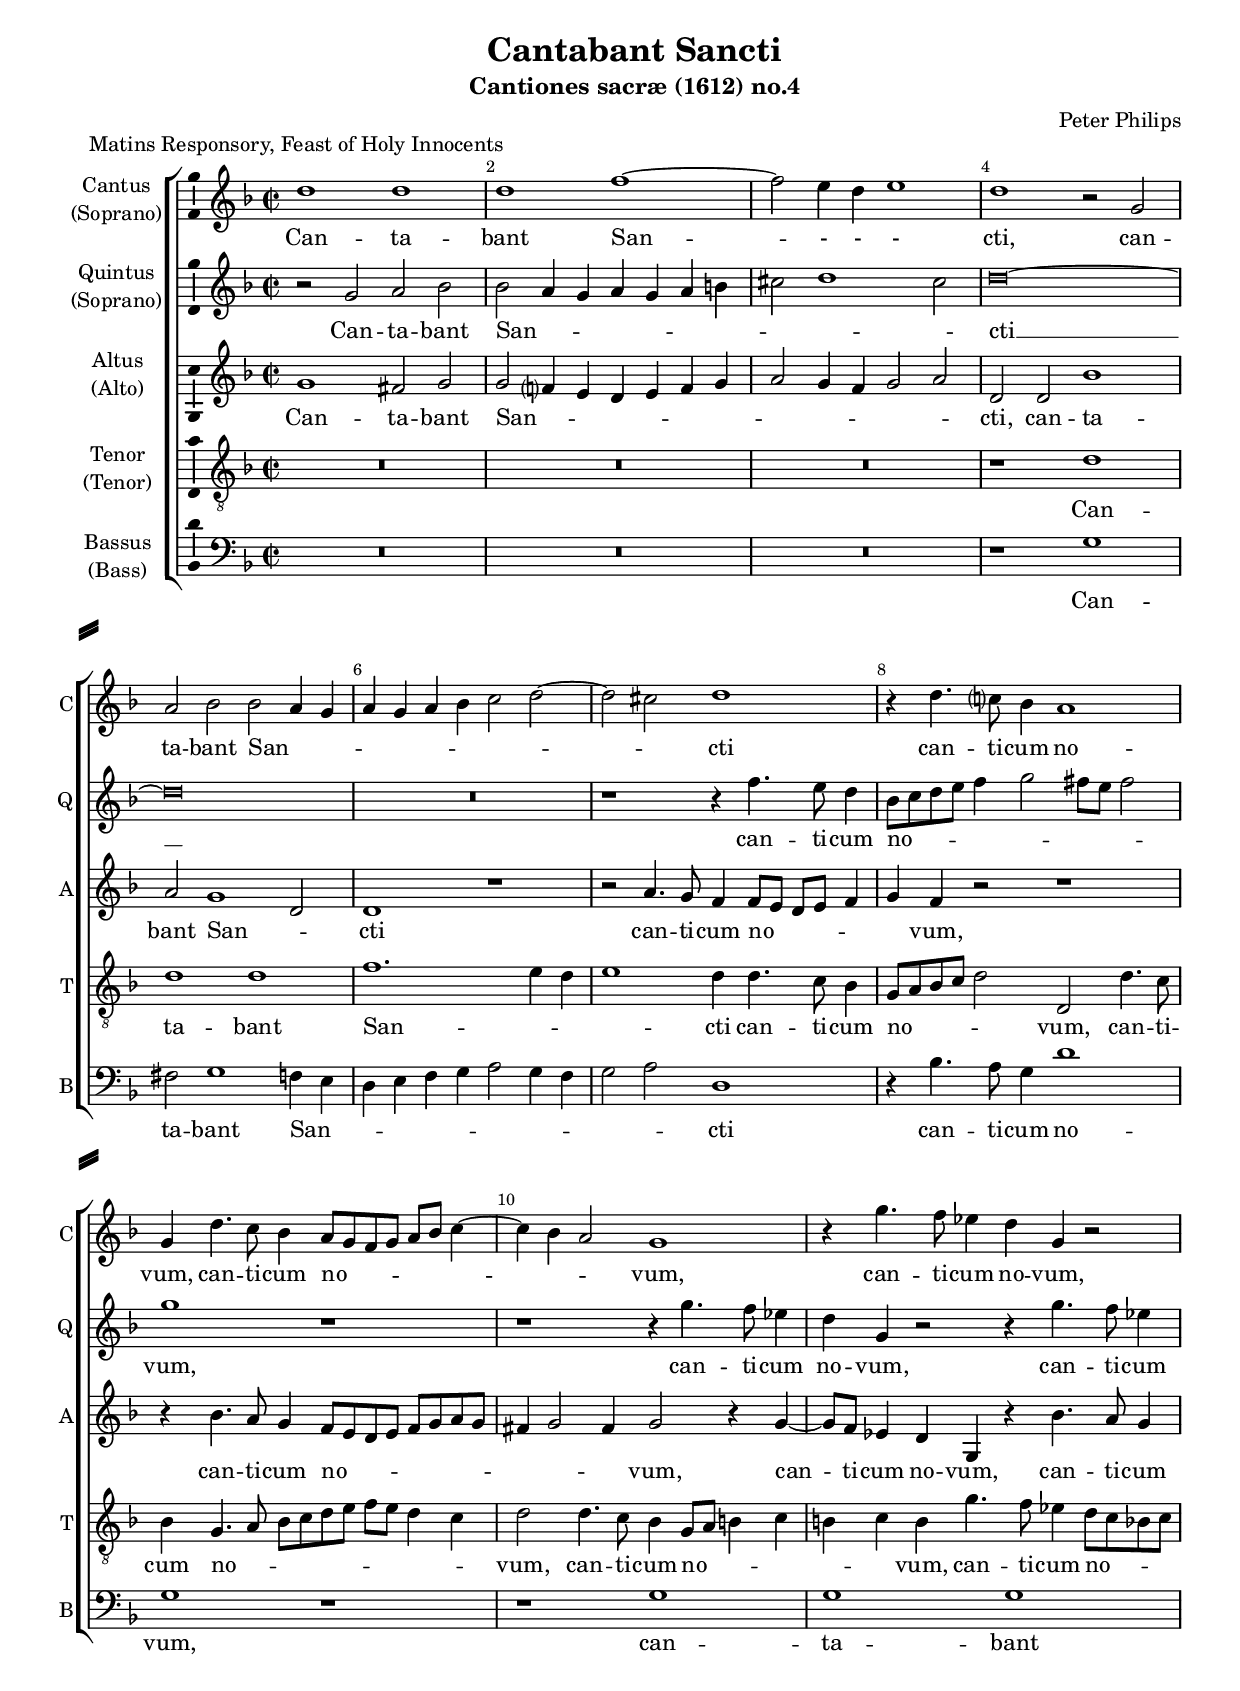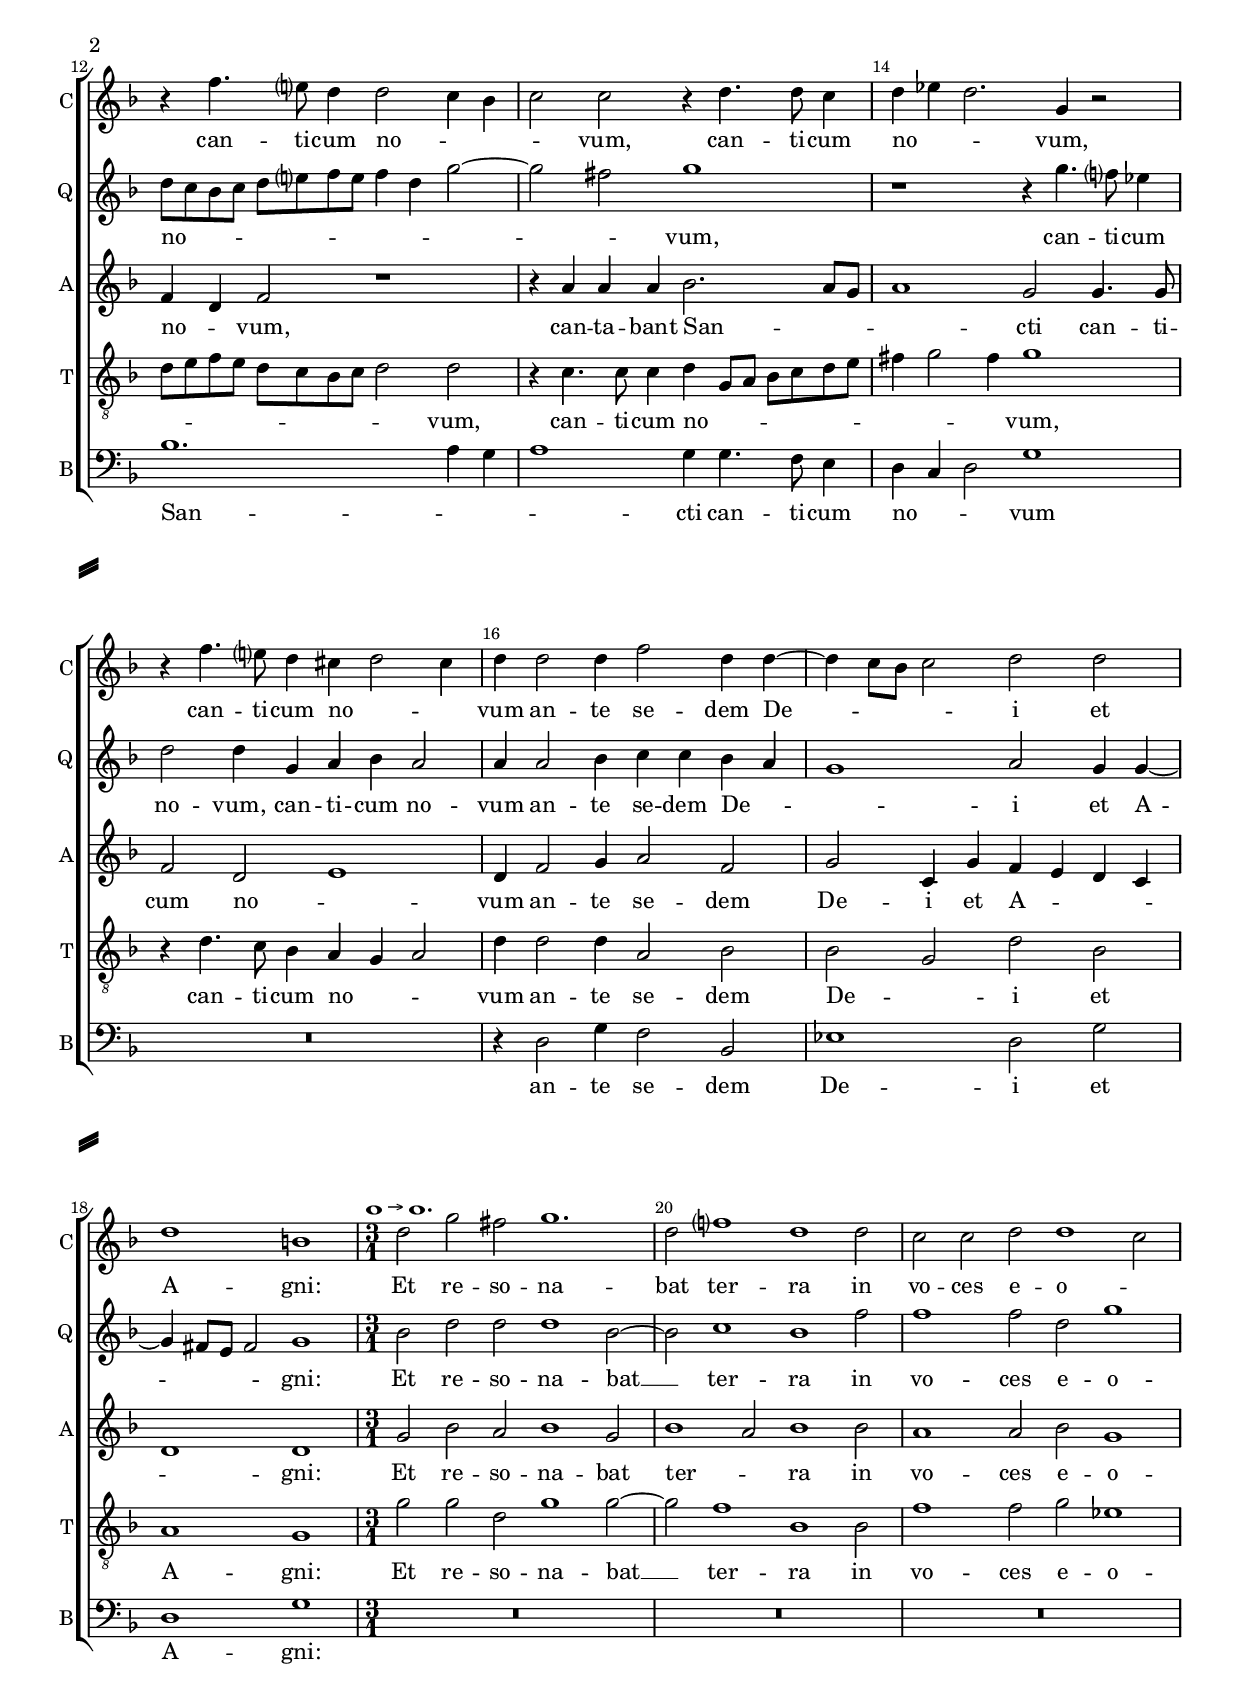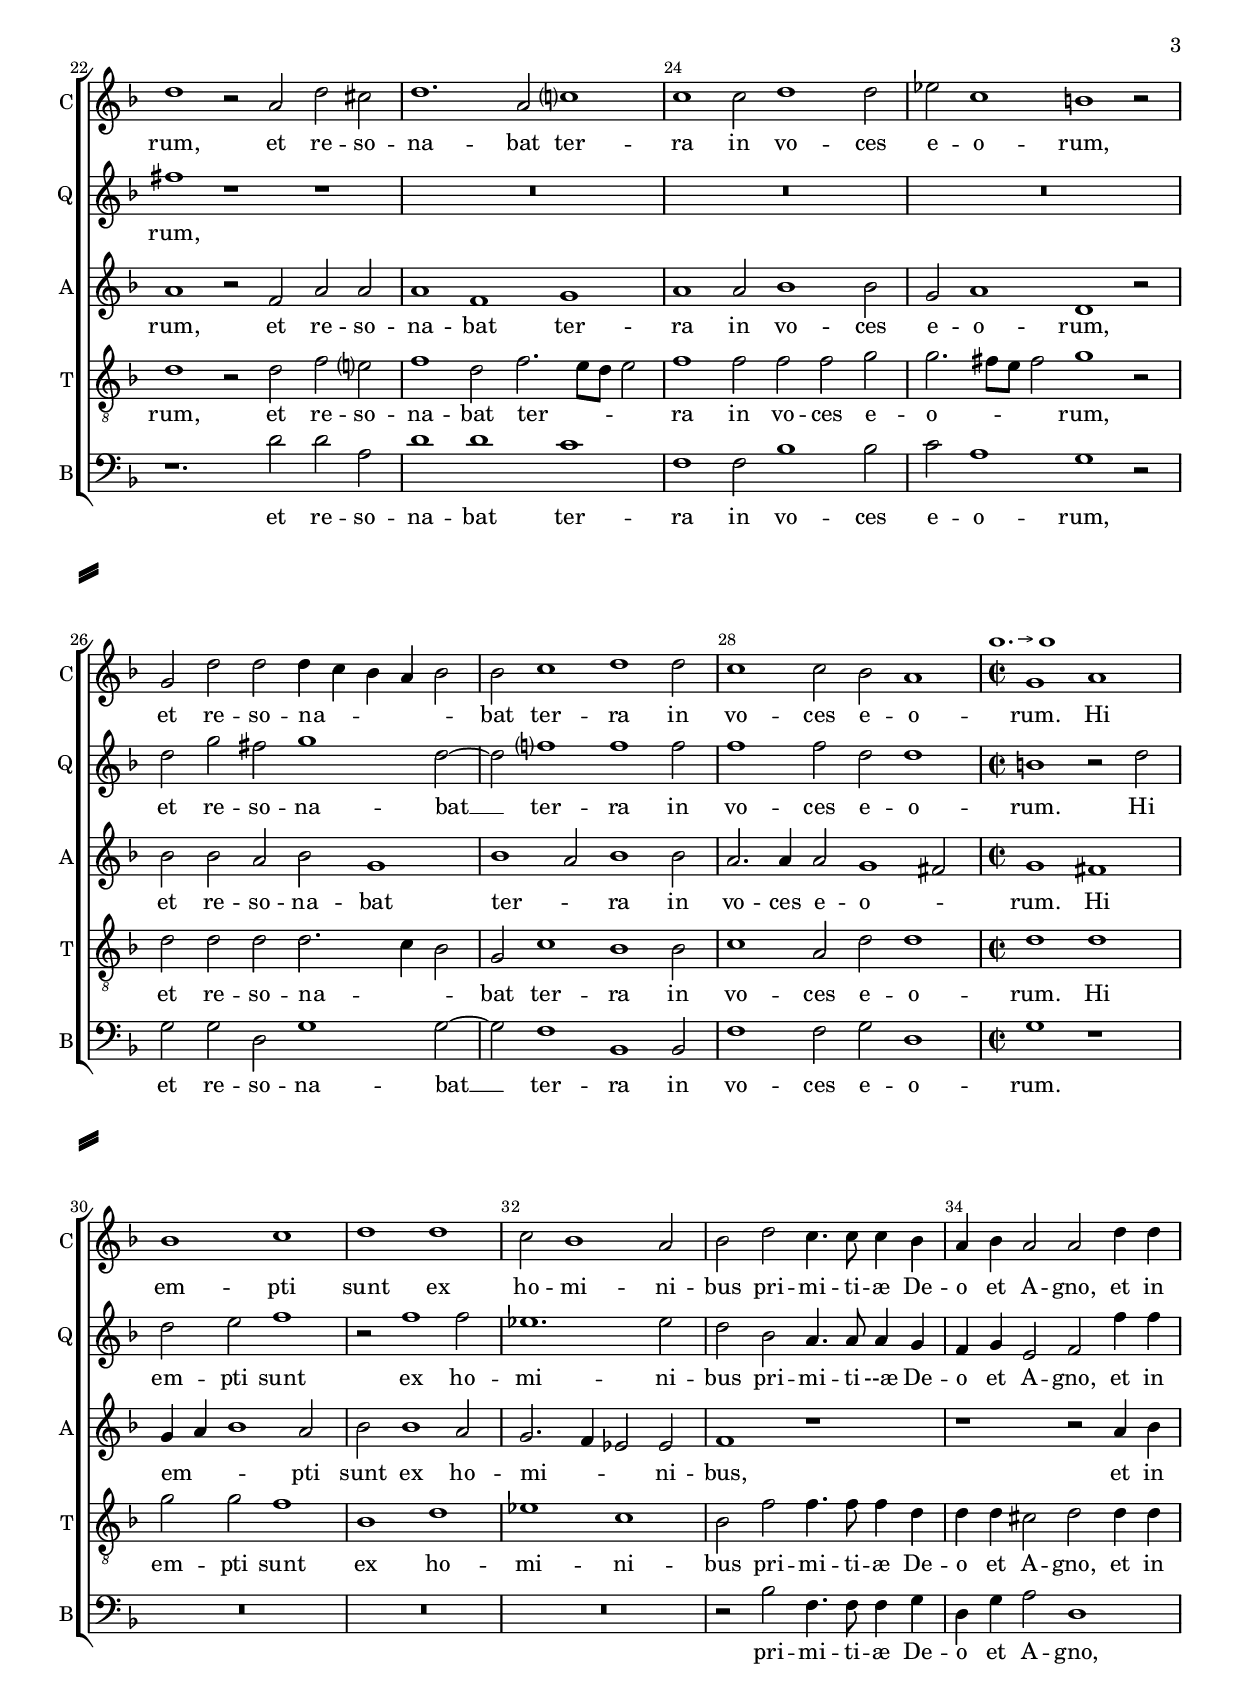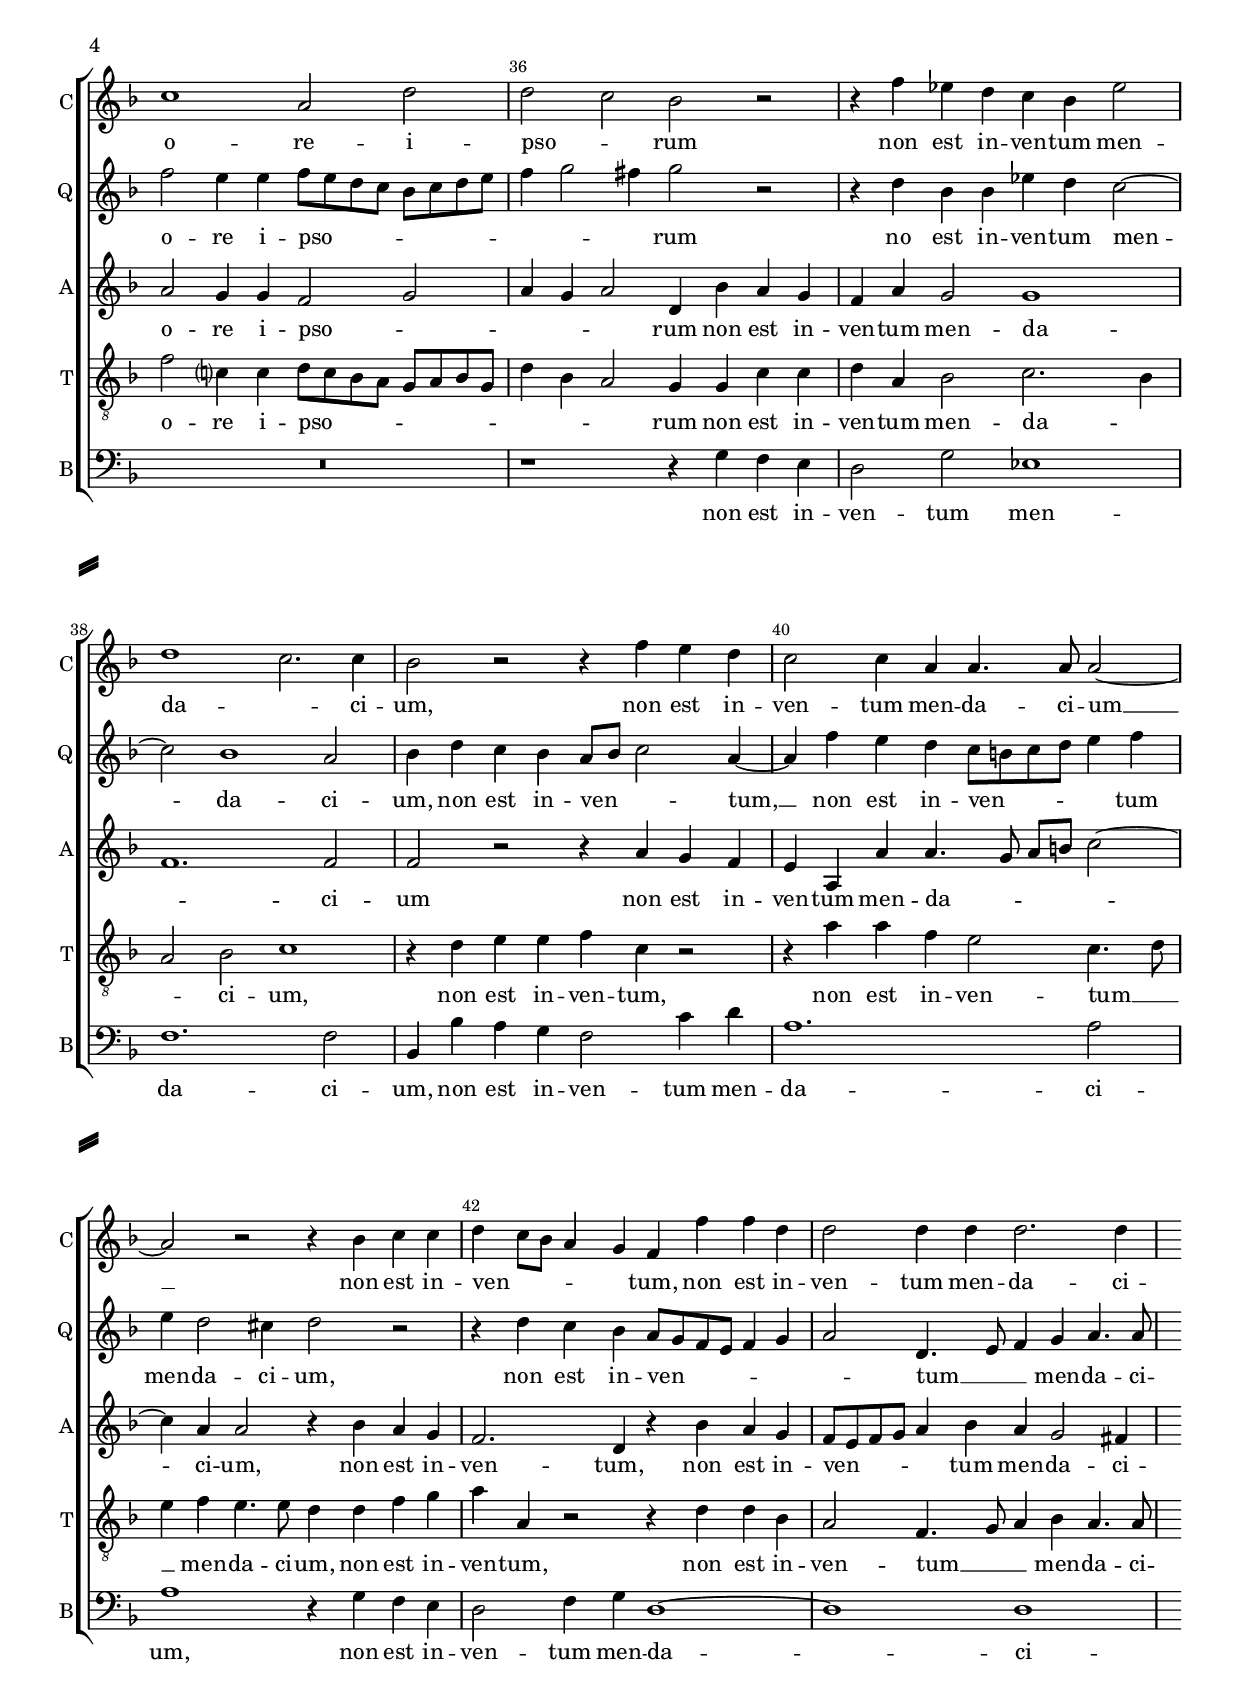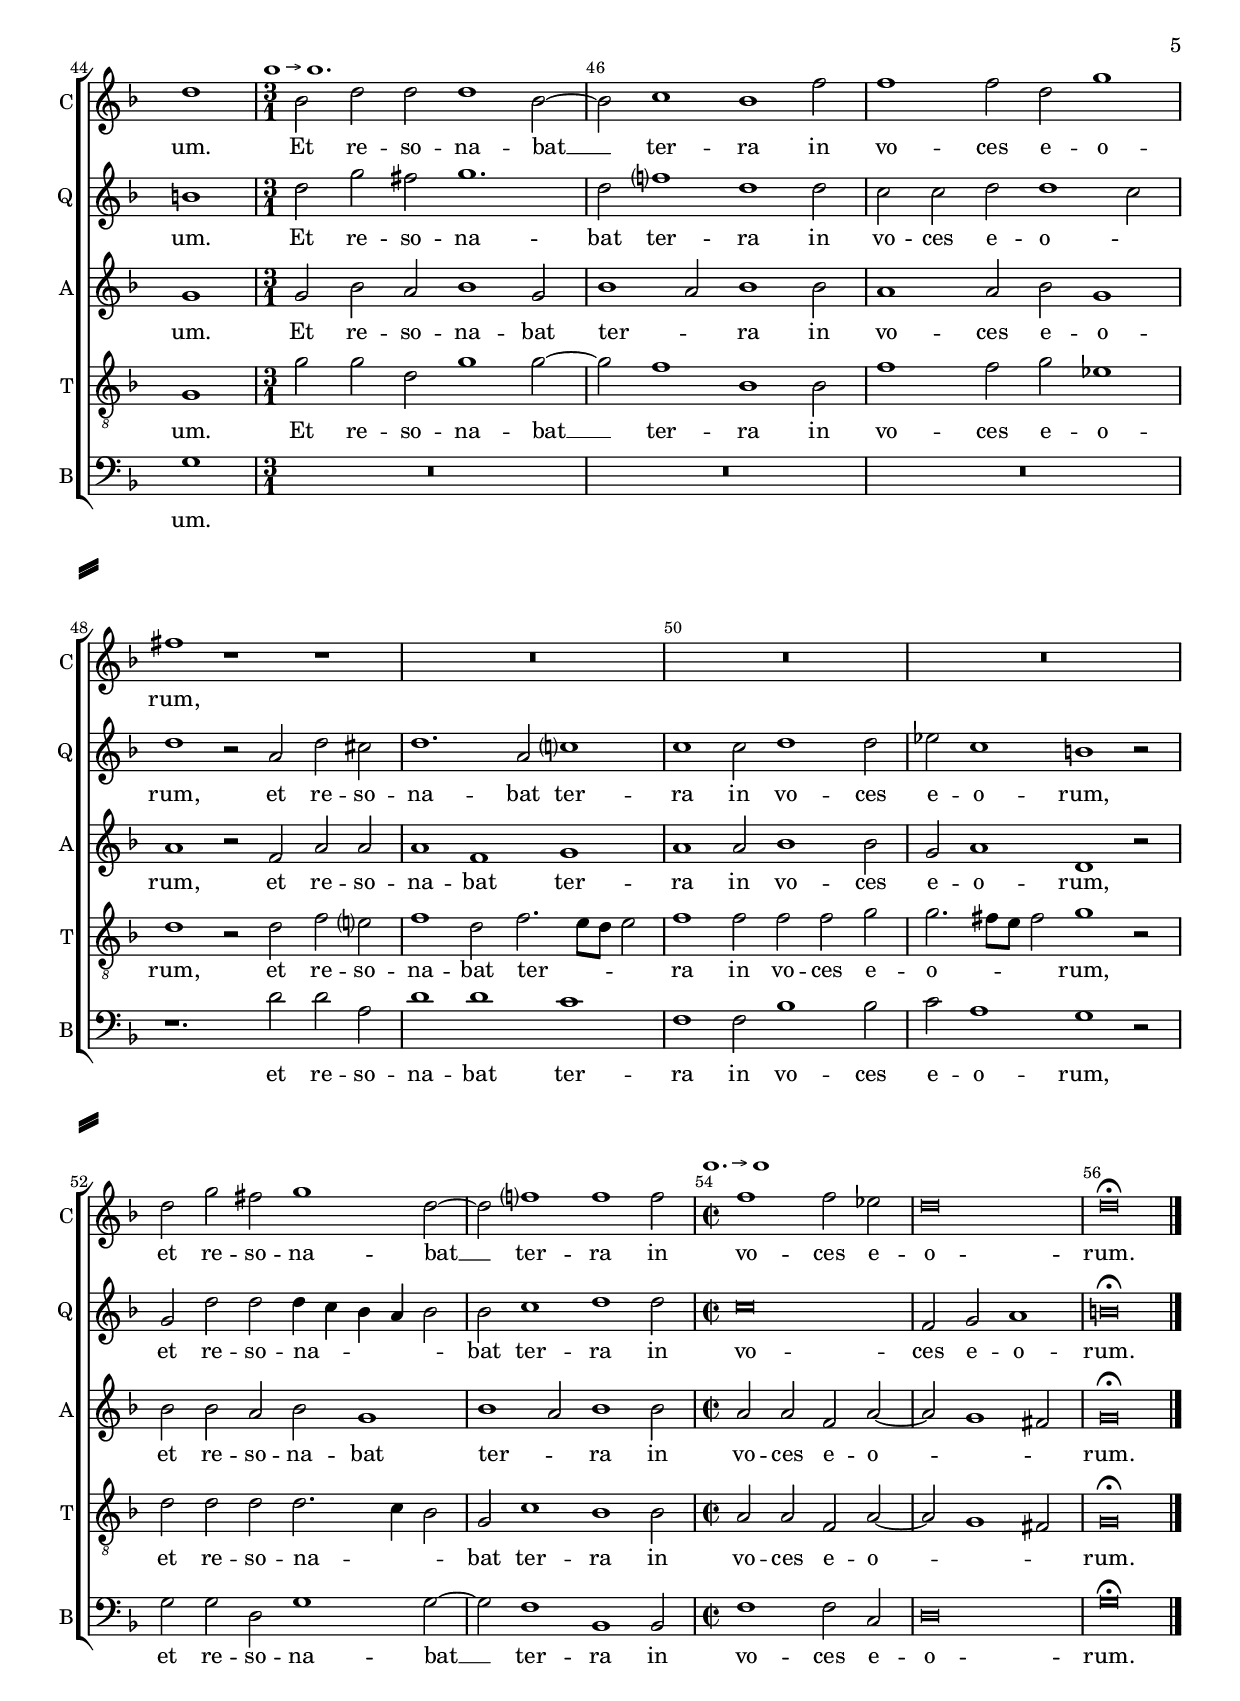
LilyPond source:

\version "2.18.2"

% закомментируйте строку ниже, чтобы получался pdf с навигацией
#(ly:set-option 'point-and-click #f)
#(ly:set-option 'midi-extension "mid")
#(set-default-paper-size "a4")
#(set-global-staff-size 18)

\header {
  title = "Cantabant Sancti"
  subtitle = "Cantiones sacræ (1612) no.4"
  composer = "Peter Philips"
  piece = \markup\left-column {"Matins Responsory, Feast of Holy Innocents"}

  % Удалить строку версии LilyPond 
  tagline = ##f
}

\paper {
  %  #(set-paper-size "a4landscape" )
  system-separator-markup = \slashSeparator
  top-margin = 10
  left-margin = 15
  right-margin = 10
  bottom-margin = 10
  indent = 15
  ragged-bottom = ##f
  ragged-last-bottom = ##f
  %print-page-number = ##f
}

%make visible number of every 2-nd bar
secondbar = {
  \override Score.BarNumber.break-visibility = #end-of-line-invisible
  \set Score.barNumberVisibility = #(every-nth-bar-number-visible 2)
}

%use this as temporary line break
abr = { \break }

% uncommend next line when finished
abr = {}

%once hide accidental (runaround for cadenza
nat = { \once \hide Accidental }

ficta = { \once \set suggestAccidentals = ##t }
fictab = { \ficta \once \override AccidentalSuggestion.parenthesized = ##t }

timefourtwo = { 
    \once \override Staff.TimeSignature #'stencil = #ly:text-interface::print
  \once \override Staff.TimeSignature #'text = \markup \musicglyph #"timesig.C22"
  \time 4/2
}

temposlow = {
    \tempo \markup {
    \concat {
      \smaller \general-align #Y #DOWN \note #"1" #1
      " → "
      \smaller \general-align #Y #DOWN \note #"1." #1
    }
    }
}

tempofast = {
    \tempo \markup {
    \concat {
      \smaller \general-align #Y #DOWN \note #"1." #1
      " → "
      \smaller \general-align #Y #DOWN \note #"1" #1
    }
    }
}

global = {
  \key d \minor
  \timefourtwo
  \dynamicUp
  \override Voice.NoteHead #'style = #'baroque
}

cantus = \relative c'' {
  \global
  \secondbar  
  d1 d |
  d f~ |
  f2 e4 d e1 |
  d r2 g, | \abr
  a bes bes a4 g |
  a g a bes c2 d~ |
  d cis d1 | \abr
  r4 d4. c?8 bes4 a1 |
  g4 d'4. c8 bes4 a8 g f g a bes c4~ |
  c bes a2 g1 | \abr
  
  r4 g'4. f8 es4 d g, r2 |
  r4 f'4. e?8 d4 d2 c4 bes |
  c2 c r4 d4. d8 c4 | \abr
  d es d2. g,4 r2 |
  r4 f'4. e?8 d4 cis d2 cis4 |
  d d2 d4 f2 d4 d~ |
  d c8 bes c2 d d |
  d1 b |
  d2 g fis g1. |
  d2 f?1 d d2 | \abr
  
  c c d d1 c2 |
  d1 r2 a d cis |
  d1. a2 c?1 |
  c c2 d1 d2 | \abr
  es c1 b r2 |
  g d' d d4 c bes a bes2 |
  bes c1 d d2 |
  c1 c2 bes a1 | \abr
  \timefourtwo g a |
  bes c |
  d d |
  c2 bes1 a2 | \abr
  
  bes d c4. c8 c4 bes |
  a bes a2 a d4 d |
  c1 a2 d | \abr
  d c bes r |
  r4 f' es d c bes es2 |
  d1 c2. c4 | \abr
  bes2 r r4 f' e d |
  c2 c4 a a4. a8 a2~ |
  a r r4 bes c c | \abr
  
  d c8 bes a4 g f f' f d |
  d2 d4 d d2. d4 |
  \once \hide Staff.TimeSignature \time 1/1 d1 | \abr
  bes2 d d d1 bes2~ |
  bes c1 bes f'2 |
  f1 f2 d g1 |
  fis1 r r | \abr
  R\breve.*3 |
  d2 g fis g1 d2~ | \abr
  
  d2 f?1 f f2 |
  \timefourtwo 
  f1 f2 es |
  d\breve |
  d\breve\fermata \bar "|."
}


quintus = \relative c'' {
  \global
  r2 g a bes |
  bes a4 g a g a b |
  cis2 d1 cis2 |
  d\breve~ | \abr
  d |
  R |
  r1 r4 f4. e8 d4 | \abr
  bes8 c d e f4 g2 fis8 e fis2 |
  g1 r |
  r r4 g4. f8 es4 | \abr
  
  d g, r2 r4 g'4. f8 es4 |
  d8 c bes c d e? f e f4 d g2~ |
  g fis g1 | \abr
  r r4 g4. f?8 es4 |
  d2 d4 g, a bes a2 |
  a4 a2 bes4 c c bes a | \abr
  g1 a2 g4 g~ |
  g fis8 e fis2 g1 |
  \time 3/1 bes2 d d d1 bes2~ |
  bes c1 bes f'2 | \abr
  
  f1 f2 d g1 |
  fis1 r r |
  R\breve.*2 | \abr
  R\breve. |
  d2 g fis g1 d2~ |
  d f?1 f f2 |
  f1 f2 d d1 | \abr
  \timefourtwo b r2 d |
  d e f1 |
  r2 f1 f2 |
  es1. es2 | \abr
  
  d bes a4. a8 a4 g |
  f g e2 f f'4 f |
  f2 e4 e f8 e d c bes c d e | \abr
  f4 g2 fis4 g2 r |
  r4 d bes bes es d c2~ |
  c bes1 a2 | \abr
  bes4 d c bes a8 bes c2 a4~ |
  a f' e d c8 b c d e4 f |
  e d2 cis4 d2 r | \abr
  
  r4 d c bes a8 g f e f4 g |
  a2 d,4. e8 f4 g a4. a8 |
  \once \hide Staff.TimeSignature \time 1/1 b1 | \abr
  \time 3/1 d2 g fis g1. |
  d2 f?1 d d2 |
  c c d d1 c2 | 
  d1 r2 a d cis | \abr
  d1. a2 c?1 |
  c c2 d1 d2 |
  es2 c1 b r2 |
  g d' d d4 c bes a bes2 | \abr
  
  bes c1 d d2 |
  \timefourtwo c\breve |
  f,2 g a1 |
  b\breve\fermata \bar "|."
}


altus = \relative c'' {
  \global
  g1 fis2 g |
  g f?4 e d e f g |
  a2 g4 f g2 a |
  d, d bes'1 | \abr
  a2 g1 d2 |
  d1 r |
  r2 a'4. g8 f4 f8 e d e f4 | \abr
  g f r2 r1 |
  r4 bes4. a8 g4 f8 e d e f g a g |
  fis4 g2 fis4 g2 r4 g~ | \abr
  
  g8 f es4 d g, r bes'4. a8 g4 |
  f d f2 r1 |
  r4 a a a bes2. a8 g | \abr
  a1 g2 g4. g8 |
  f2 d e1 |
  d4 f2 g4 a2 f | \abr
  g c,4 g' f e d c |
  d1 d |
  g2 bes a bes1 g2 |
  bes1 a2 bes1 bes2 | \abr
  
  a1 a2 bes g1 |
  a r2 f a a |
  a1 f g |
  a a2 bes1 bes2 | \abr
  g2 a1 d, r2 |
  bes' bes a bes g1 |
  bes a2 bes1 bes2 |
  a2. a4 a2 g1 fis2 | \abr
  \timefourtwo g1 fis |
  g4 a bes1 a2 |
  bes bes1 a2 |
  g2. f4 es2 es | \abr
  
  f1 r |
  r r2 a4 bes |
  a2 g4 g f2 g | \abr
  a4 g a2 d,4 bes' a g |
  f a g2 g1 |
  f1. f2 | \abr
  f2 r r4 a g f |
  e a, a' a4. g8 a[ b] c2~ |
  c4 a a2 r4 bes a g | \abr
  
  f2. d4 r bes' a g |
  f8 e f g a4 bes a g2 fis4 |
  \once \hide Staff.TimeSignature \time 1/1 g1 | \abr
  g2 bes a bes1 g2 |
  bes1 a2 bes1 bes2 |
  a1 a2 bes g1 |
  a r2 f a a | \abr
  a1 f g |
  a a2 bes1 bes2 |
  g a1 d, r2 |
  bes' bes a bes g1 | \abr
  
  bes a2 bes1 bes2 |
  \timefourtwo a a f a~ |
  a g1 fis2 |
  g\breve\fermata \bar "|."
}


tenor = \relative c' {
  \global
  R\breve*3 |
  r1 d | \abr
  d d |
  f1. e4 d |
  e1 d4 d4. c8 bes4 | \abr
  g8 a bes c d2 d, d'4. c8 |
  bes4 g4. a8 bes[ c d e] f e d4 c | 
  d2 d4. c8 bes4 g8 a b4 c | \abr
  
  b c b g'4. f8 es4 d8 c bes c |
  d e f e d c bes c d2 d |
  r4 c4. c8 c4 d g,8 a bes c d e | \abr
  fis4 g2 fis4 g1 |
  r4 d4. c8 bes4 a g a2 |
  d4 d2 d4 a2 bes | \abr
  bes g d' bes |
  a1 g |
  g'2 g d g1 g2~ |
  g f1 bes, bes2 | \abr
  
  f'1 f2 g es1 |
  d r2 d f e? |
  f1 d2 f2. e8 d e2 |
  f1 f2 f f g | \abr
  g2. fis8 e fis2 g1 r2 |
  d d d d2. c4 bes2 |
  g c1 bes bes2 |
  c1 a2 d d1 | \abr
  \timefourtwo d d |
  g2 g f1 |
  bes, d |
  es c | \abr
  
  bes2 f' f4. f8 f4 d |
  d d cis2 d d4 d |
  f2 c?4 c d8 c bes a g a bes g | \abr
  d'4 bes a2 g4 g c c |
  d a bes2 c2. bes4 |
  a2 bes c1 | \abr
  r4 d e e f c r2 |
  r4 a' a f e2 c4. d8 |
  e4 f e4. e8 d4 d f g | \abr
  
  a a, r2 r4 d d bes |
  a2 f4. g8 a4 bes a4. a8 |
  \once \hide Staff.TimeSignature \time 1/1 g1 | \abr
  g'2 g d g1 g2~ |
  g f1 bes, bes2 |
  f'1 f2 g es1 |
  d r2 d f e? | \abr
  f1 d2 f2. e8 d e2 |
  f1 f2 f f g |
  g2. fis8 e fis2 g1 r2 | 
  d d d d2. c4 bes2 | \abr
  
  g c1 bes bes2 |
  \timefourtwo a a f a~ |
  a g1 fis2 |
  g\breve\fermata \bar "|."
}

bassus = \relative c' {
  \global
  R\breve*3 |
  r1 g | \abr
  fis2 g1 f4 e |
  d e f g a2 g4 f |
  g2 a d,1 | \abr
  r4 bes'4. a8 g4 d'1 |
  g, r |
  r g | \abr
  g g |
  bes1. a4 g |
  a1  g4 g4. f8 e4 | \abr
  d c d2 g1 |
  R\breve |
  r4 d2 g4 f2 bes, | \abr
  es1 d2 g |
  d1 g |
  \time 3/1 \temposlow
  R\breve.*2 | \abr
  R\breve.
  r1. d'2 d a |
  d1 d c |
  f, f2 bes1 bes2 |
  c a1 g r2 |
  g g d g1 g2~ |
  g f1 bes, bes2 |
  f'1 f2 g d1 | \abr
  \timefourtwo \tempofast
  g1 r |
  R\breve*3 | \abr
  r2 bes f4. f8 f4 g |
  d g a2 d,1 |
  R\breve | \abr
  r1 r4 g f e |
  d2 g es1 |
  f1. f2 | \abr
  bes,4 bes' a g f2 c'4 d |
  a1. a2 |
  a1 r4 g f e | \abr
  d2 f4 g d1~ |
  d d |
  \once \hide Staff.TimeSignature \time 1/1 g1 | \abr
  \time 3/1 \temposlow R\breve.*3
  r1. d'2 d a | \abr
  d1 d c |
  f, f2 bes1 bes2 |
  c a1 g r2 |
  g g d g1 g2~ | \abr
  g f1 bes, bes2 |
  \timefourtwo \tempofast f'1 f2 c |
  d\breve |
  g\fermata \bar "|."
}

cantusl = \lyricmode {
  Can -- ta -- bant San --  - - - cti, can --
  ta -- bant San -- _ _ _ _ _ _ _ _ _ cti
  can -- ti -- cum no -- vum, can -- ti -- cum no -- _ _ _ _ _ _ _ _ vum,
  
  can -- ti -- cum no -- vum, can -- ti -- cum no -- _ _ _ vum, can -- ti -- cum
  no -- _ _ vum, can -- ti -- cum no -- _ _ vum an -- te se -- dem De -- 
  _ _ _ i et A -- gni: Et re -- so -- na -- bat ter -- ra in 
  
  vo -- ces e -- o -- _ rum, et re -- so -- na -- bat ter -- ra in vo -- ces
  e -- o -- rum, et re -- so -- na -- _ _ _ _ bat ter -- ra in vo -- ces e -- o --
  rum. Hi em -- pti sunt ex ho -- mi -- ni --
  
  bus pri -- mi -- ti -- æ De -- o et A -- gno, et in o -- re -- i --
  pso -- _ rum non est in -- ven -- tum men -- da -- _ ci --
  um, non est in -- ven -- tum men -- da -- ci -- um __ non est in --
  
  ven -- _ _ _ _ tum, non est in -- ven -- tum men -- da -- ci -- um.
  Et re -- so -- na -- bat __ ter -- ra in vo -- ces e -- o -- rum,
  et re -- so -- na -- bat __
  
  ter -- ra in vo -- ces e -- o -- rum.
}

quintusl = \lyricmode {
  Can -- ta -- bant San -- _ _ _ _ _ _ _ _ _ cti __
  can -- ti -- cum
  no -- _ _ _ _ _ _ _ _ vum, can -- ti -- cum
  
  no -- vum, can -- ti -- cum no -- _ _ _ _ _ _ _ _ _ _ _ vum,
  can -- ti -- cum no -- vum, can -- ti -- cum no -- vum an -- te se -- dem De -- _
  _ i et A -- _ _ _ gni: Et re -- so -- na -- bat __ ter -- ra in 
  
  vo -- ces e -- o -- rum,
  et re -- so -- na -- bat __ ter -- ra in vo -- ces e -- o --
  rum. Hi em -- pti sunt ex ho -- mi -- ni --
  
  bus pri -- mi -- ti --æ De -- o et A -- gno, et in o -- re i -- pso -- _ _ _ _ _ _ _ 
  _ _ _ rum no est in -- ven -- tum men -- da -- ci --
  um, non est in -- ven -- _ _ tum, __ non est in -- ven -- _ _ _ _ tum men -- da -- ci -- um,
  
  non est in -- ven -- _ _ _ _ _ _ tum __ _ _ men -- da -- ci -- um.
  Et re -- so -- na -- bat ter -- ra in vo -- ces e -- o -- _ rum, et re -- so --
  na -- bat ter -- ra in vo -- ces e -- o -- rum, et re -- so -- na -- _ _ _ _
  
  bat ter -- ra in vo -- ces e -- o -- rum.
}

altusl = \lyricmode {
  Can -- ta -- bant San -- _ _ _ _ _ _ _ _ _ _ _ cti, can -- ta --
  bant San -- _ cti can -- ti -- cum no -- _ _ _ _
  _ vum, can -- ti -- cum no -- _ _ _ _ _ _ _ _ _ _ vum, can --
  
  ti -- cum no -- vum, can -- ti -- cum no -- _ vum, can -- ta -- bant San -- _ _ 
  _ cti can -- ti -- cum no -- _ vum an -- te se -- dem
  De -- i et A -- _ _ _ _ gni: Et re -- so -- na -- bat ter -- _ ra in
  
  vo -- ces e -- o -- rum, et re -- so -- na -- bat ter -- ra in vo -- ces
  e -- o -- rum, et re -- so -- na -- bat ter -- _ ra in vo -- ces e -- o -- _
  rum. Hi em -- _ _ pti sunt ex ho -- mi -- _ _ ni --
  
  bus, et in o -- re i -- pso -- _
  _ _ _ rum non est in -- ven -- tum men -- da -- _ ci --
  um non est in -- ven -- tum men -- da -- _ _ _ _ ci -- um, non est in --
  
  ven -- tum, non est in -- ven -- _ _ _ _ tum men -- da -- ci -- um.
  Et re -- so -- na -- bat ter -- _ ra in vo -- ces e -- o -- rum, et re -- so --
  na -- bat ter -- ra in vo -- ces e -- o -- rum, et re -- so -- na -- bat
  
  ter -- _ ra in vo -- ces e -- o -- _ _ rum.
}

tenorl = \lyricmode {
  Can --
  ta -- bant San -- _ _ _ cti can -- ti -- cum
  no -- _ _ _ _ vum, can -- ti -- cum no -- _ _ _ _ _ _ _ _ _ vum, can -- ti -- cum no -- _ _ _
  
  _ _ vum, can -- ti -- cum no -- _ _ _ _ _ _ _ _ _ _ _ _ vum, can -- ti -- cum no -- _ _ _ _ _ _
  _ _ _ vum, can -- ti -- cum no -- _ _ vum an -- te se -- dem
  De -- _ i et A -- gni: Et re -- so -- na -- bat __ ter -- ra in
  
  vo -- ces e -- o -- rum, et re -- so -- na -- bat ter -- _ _ _ ra in vo -- ces e --
  o -- _ _ _ rum, et re -- so -- na -- _ _ bat ter -- ra in vo -- ces e -- o --
  rum. Hi em -- pti sunt ex ho -- mi -- ni --
  
  bus pri -- mi -- ti -- æ De -- o et A -- gno, et in o -- re i -- pso -- _ _ _ _ _ _ _
  _ _ _ rum non est in -- ven -- tum men -- da -- _ _ ci -- um,
  non est in -- ven -- tum, non est in -- ven -- tum __ _ _ men -- da -- ci -- um, non est in --
  
  ven -- tum, non est in -- ven -- tum __ _ _ men -- da -- ci -- um.
  Et re -- so -- na -- bat __ ter -- ra in vo -- ces e -- o -- rum, et re -- so --
  na -- bat ter -- _ _ _ ra in vo -- ces e -- o -- _ _ _ rum, et re -- so -- na -- _ _ 
  bat ter -- ra in vo -- ces e -- o -- _ _ rum.
}

bassusl = \lyricmode {
  Can --
  ta -- bant San -- _ _ _ _ _ _ _ _ _ _ cti
  can -- ti -- cum no -- vum, can --
  
  ta -- bant San -- _ _ _ cti can -- ti -- cum
  no -- _ _ vum an -- te se -- dem
  De -- i et A -- gni:
  
  et re -- so -- na -- bat ter -- ra in vo -- ces
  e -- o -- rum, et re -- so -- na -- bat __ ter -- ra in vo -- ces e -- o -- 
  rum.
  
  pri -- mi -- ti -- æ De -- o et A -- gno,
  non est in -- ven -- tum men -- da -- ci --
  um, non est in -- ven -- tum men -- da -- ci -- um, non est in --
  
  ven -- tum men -- da -- ci -- um.
  et re -- so --
  na -- bat ter -- ra in vo -- ces e -- o -- rum, et re -- so -- na -- bat __
  ter -- ra in vo -- ces e -- o -- rum.
}

\bookpart {
  \score {
    %  \transpose c bes {
    \new ChoirStaff <<
      
      %staff for cantus
      \new Staff = "cantus" \with {
        instrumentName = \markup { \center-column { "Cantus" "(Soprano)" } }
        shortInstrumentName = "C"
        midiInstrument = "choir aahs"
      }
      { \new Voice = "cantus" { \cantus } }   
      \new Lyrics = "cantus"
      
      %staff for quintus
      \new Staff = "quintus" \with {
        instrumentName = \markup { \center-column { "Quintus" "(Soprano)" } }
        shortInstrumentName = "Q"
        midiInstrument = "choir aahs"
      }
      { \new Voice = "quintus" { \quintus } }   
      \new Lyrics = "quintus"
      
      %staff for altus
      \new Staff = "altus" \with {
        instrumentName = \markup { \center-column { "Altus" "(Alto)"  } }
        shortInstrumentName = "A"
        midiInstrument = "choir aahs"
      }
      { \new Voice = "altus" { \altus } }  
      \new Lyrics = "altus"
      
      %staff for tenor
      \new Staff = "tenor" \with {
        instrumentName = \markup { \center-column { "Tenor" "(Tenor)"  } }
        shortInstrumentName = "T"
        midiInstrument = "choir aahs"
      }
      { \new Voice = "tenor" { \clef "G_8" \tenor } }
      \new Lyrics = "tenor"
           
      %staff for bassus
      \new Staff = "bassus" \with {
        instrumentName = \markup { \center-column { "Bassus" "(Bass)"  } }
        shortInstrumentName = "B"
        midiInstrument = "choir aahs"
      }
      { \new Voice = "bassus" { \clef "bass" \bassus } }
      \new Lyrics = "bassus"
      
      %lyrics
      \context Lyrics = "cantus" { \lyricsto "cantus" { \cantusl }}
      \context Lyrics = "quintus" { \lyricsto "quintus" { \quintusl }}
      \context Lyrics = "altus" { \lyricsto "altus" { \altusl }}
      \context Lyrics = "tenor" { \lyricsto "tenor" { \tenorl }}
      \context Lyrics = "bassus" { \lyricsto "bassus" { \bassusl }}
    >>
    %  }  % transposeµ
    \layout { 
      \context {
        \Staff
        % удаляем обозначение темпа из общего плана
        %  \remove "Time_signature_engraver"
        %  \remove "Bar_number_engraver"
        \consists Ambitus_engraver
      }
      %Metronome_mark_engraver
    }
    \midi {
      \tempo 4=120
    }
  }
}

rehearsalMidi = #
(define-music-function
 (parser location name midiInstrument lyrics) (string? string? ly:music?)
 #{
   \unfoldRepeats <<
     \new Staff = "cantus" \new Voice = "cantus" { \cantus }
     \new Staff = "quintus" \new Voice = "quintus" { \quintus }
     \new Staff = "altus" \new Voice = "altus" { \altus }
     \new Staff = "tenor" \new Voice = "tenor" { \tenor }
     \new Staff = "bassus" \new Voice = "bassus" { \bassus }
     \context Staff = $name {
       \set Score.midiMinimumVolume = #0.5
       \set Score.midiMaximumVolume = #0.5
       \set Score.midiInstrument = "voice oohs"
       \set Score.tempoWholesPerMinute = #(ly:make-moment 100 2)
       \set Staff.midiMinimumVolume = #0.8
       \set Staff.midiMaximumVolume = #1.0
       \set Staff.midiInstrument = $midiInstrument
     }
     \new Lyrics \with {
       alignBelowContext = $name
     } \lyricsto $name $lyrics
   >>
 #})

% MIDI для репетиции:
\book {
  \bookOutputSuffix "cantus"
  \score {
    \rehearsalMidi "cantus" "soprano sax" \cantusl
    \midi { }
  }
}

\book {
  \bookOutputSuffix "quintus"
  \score {
    \rehearsalMidi "quintus" "soprano sax" \quintusl
    \midi { }
  }
}


\book {
  \bookOutputSuffix "altus"
  \score {
    \rehearsalMidi "altus" "tenor sax" \altusl
    \midi { }
  }
}

\book {
  \bookOutputSuffix "tenor"
  \score {
    \rehearsalMidi "tenor" "tenor sax" \tenorl
    \midi { }
  }
}

\book {
  \bookOutputSuffix "bassus"
  \score {
    \rehearsalMidi "bassus" "tenor sax" \bassusl
    \midi { }
  }
}
